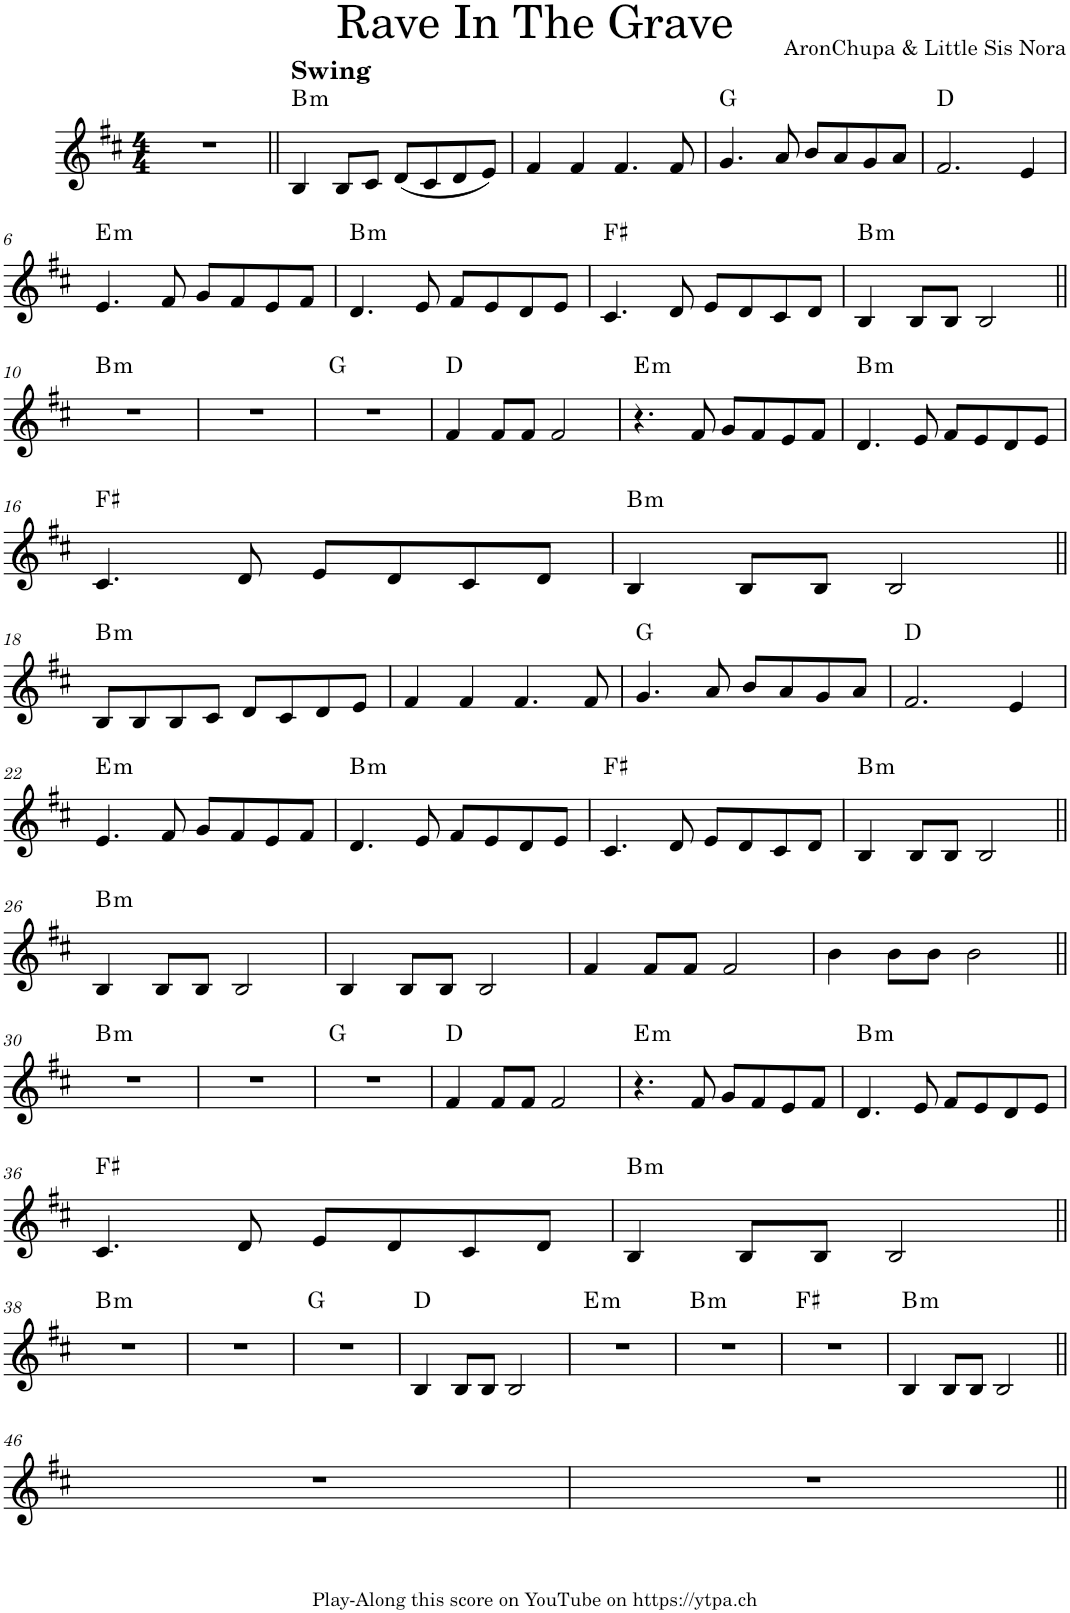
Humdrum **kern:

**kern	**harte
*part1	*part1
*staff1	*
*I"Voice	*
*I'Vc.	*
*clefG2	*
*k[f#c#]	*
*M4/4	*
=1	=1
1r	.
=2||	=2||
!LO:TX:a:B:t=Swing	!LO:H:kt=m
4B/	B:min
8B/L	.
8c#/J	.
(8d/L	.
8c#/	.
8d/	.
8e/J)	.
=3	=3
4f#/	.
4f#/	.
4.f#/	.
8f#/	.
=4	=4
4.g/	G:maj
8a/	.
8b/L	.
8a/	.
8g/	.
8a/J	.
=5	=5
2.f#/	D:maj
4e/	.
!!LO:LB:g=z
=6	=6
!	!LO:H:kt=m
4.e/	E:min
8f#/	.
8g/L	.
8f#/	.
8e/	.
8f#/J	.
=7	=7
!	!LO:H:kt=m
4.d/	B:min
8e/	.
8f#/L	.
8e/	.
8d/	.
8e/J	.
=8	=8
4.c#/	F#:maj
8d/	.
8e/L	.
8d/	.
8c#/	.
8d/J	.
=9	=9
!	!LO:H:kt=m
4B/	B:min
8B/L	.
8B/J	.
2B/	.
!!LO:LB:g=z
=10||	=10||
!	!LO:H:kt=m
1r	B:min
=11	=11
1r	.
=12	=12
1r	G:maj
=13	=13
4f#/	D:maj
8f#/L	.
8f#/J	.
2f#/	.
=14	=14
!	!LO:H:kt=m
4.r	E:min
8f#/	.
8g/L	.
8f#/	.
8e/	.
8f#/J	.
=15	=15
!	!LO:H:kt=m
4.d/	B:min
8e/	.
8f#/L	.
8e/	.
8d/	.
8e/J	.
!!LO:LB:g=z
=16	=16
4.c#/	F#:maj
8d/	.
8e/L	.
8d/	.
8c#/	.
8d/J	.
=17	=17
!	!LO:H:kt=m
4B/	B:min
8B/L	.
8B/J	.
2B/	.
!!LO:LB:g=z
=18||	=18||
!	!LO:H:kt=m
8B/L	B:min
8B/	.
8B/	.
8c#/J	.
8d/L	.
8c#/	.
8d/	.
8e/J	.
=19	=19
4f#/	.
4f#/	.
4.f#/	.
8f#/	.
=20	=20
4.g/	G:maj
8a/	.
8b/L	.
8a/	.
8g/	.
8a/J	.
=21	=21
2.f#/	D:maj
4e/	.
!!LO:LB:g=z
=22	=22
!	!LO:H:kt=m
4.e/	E:min
8f#/	.
8g/L	.
8f#/	.
8e/	.
8f#/J	.
=23	=23
!	!LO:H:kt=m
4.d/	B:min
8e/	.
8f#/L	.
8e/	.
8d/	.
8e/J	.
=24	=24
4.c#/	F#:maj
8d/	.
8e/L	.
8d/	.
8c#/	.
8d/J	.
=25	=25
!	!LO:H:kt=m
4B/	B:min
8B/L	.
8B/J	.
2B/	.
!!LO:LB:g=z
=26||	=26||
!	!LO:H:kt=m
4B/	B:min
8B/L	.
8B/J	.
2B/	.
=27	=27
4B/	.
8B/L	.
8B/J	.
2B/	.
=28	=28
4f#/	.
8f#/L	.
8f#/J	.
2f#/	.
=29	=29
4b\	.
8b\L	.
8b\J	.
2b\	.
!!LO:LB:g=z
=30||	=30||
!	!LO:H:kt=m
1r	B:min
=31	=31
1r	.
=32	=32
1r	G:maj
=33	=33
4f#/	D:maj
8f#/L	.
8f#/J	.
2f#/	.
=34	=34
!	!LO:H:kt=m
4.r	E:min
8f#/	.
8g/L	.
8f#/	.
8e/	.
8f#/J	.
=35	=35
!	!LO:H:kt=m
4.d/	B:min
8e/	.
8f#/L	.
8e/	.
8d/	.
8e/J	.
!!LO:LB:g=z
=36	=36
4.c#/	F#:maj
8d/	.
8e/L	.
8d/	.
8c#/	.
8d/J	.
=37	=37
!	!LO:H:kt=m
4B/	B:min
8B/L	.
8B/J	.
2B/	.
!!LO:LB:g=z
=38||	=38||
!	!LO:H:kt=m
1r	B:min
=39	=39
1r	.
=40	=40
1r	G:maj
=41	=41
4B/	D:maj
8B/L	.
8B/J	.
2B/	.
=42	=42
!	!LO:H:kt=m
1r	E:min
=43	=43
!	!LO:H:kt=m
1r	B:min
=44	=44
1r	F#:maj
=45	=45
!	!LO:H:kt=m
4B/	B:min
8B/L	.
8B/J	.
2B/	.
!!LO:LB:g=z
=46||	=46||
1r	.
=47	=47
1r	.
=||	=||
*-	*-
